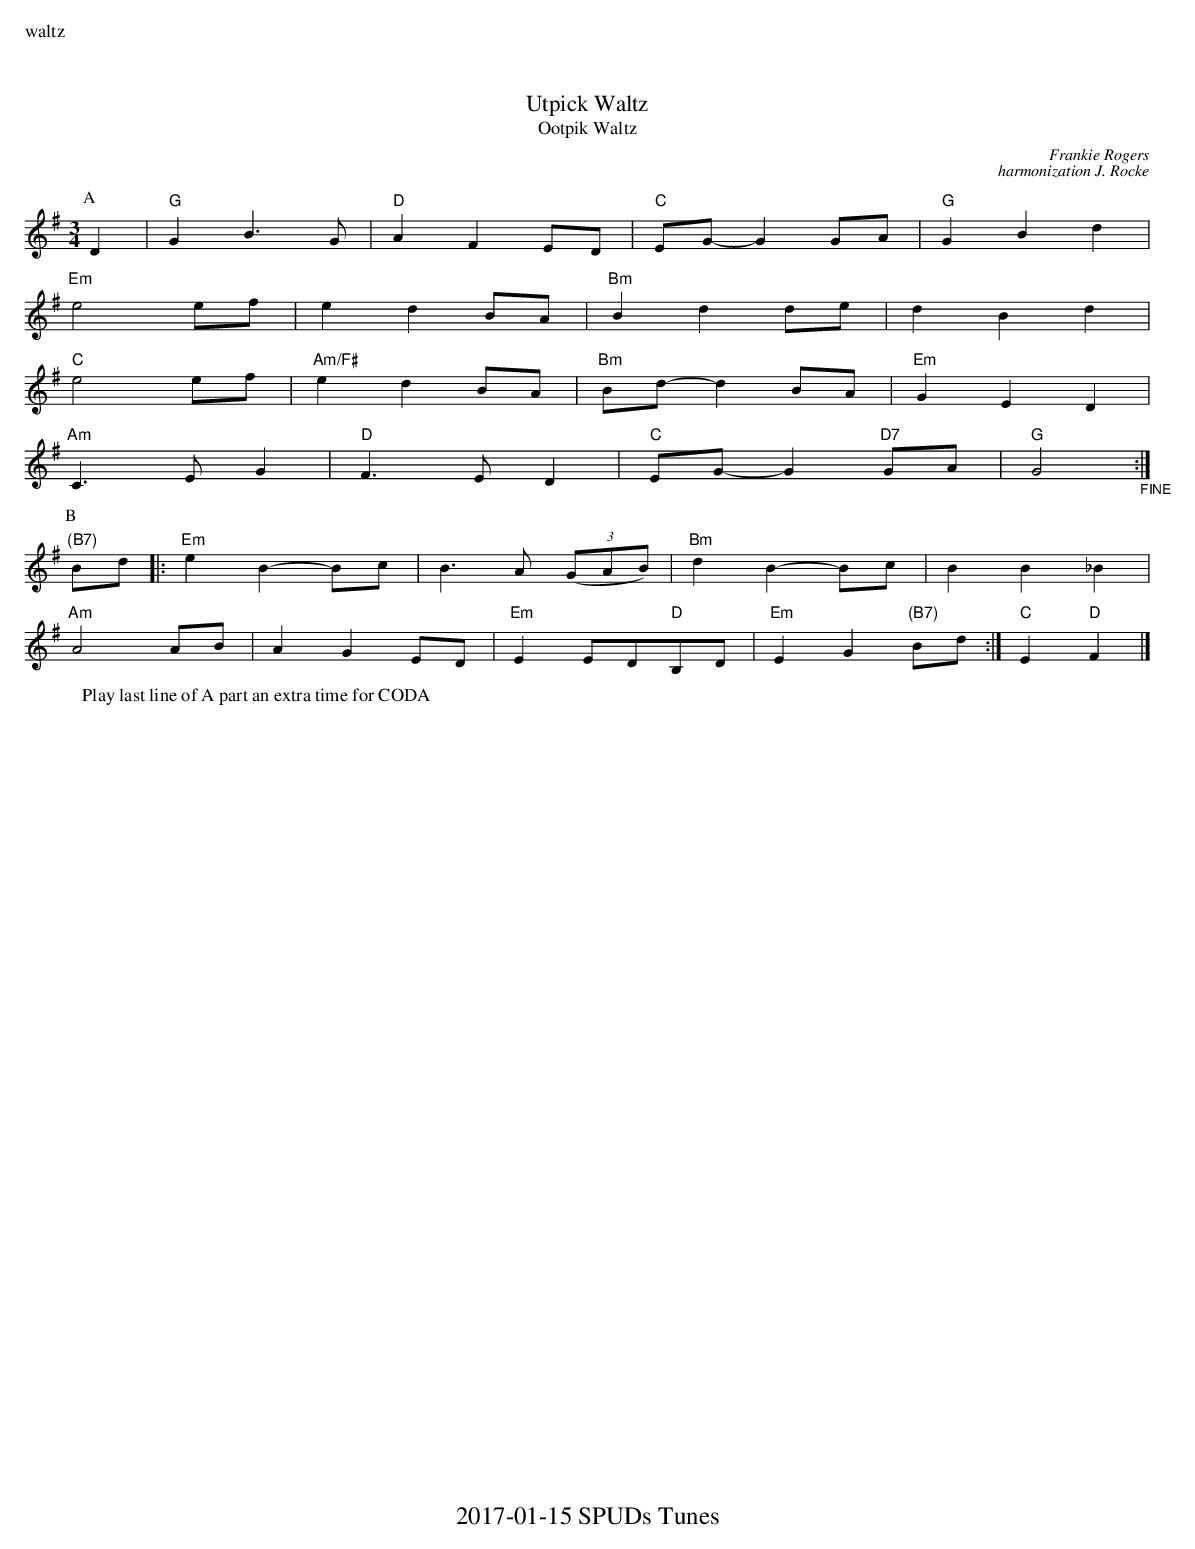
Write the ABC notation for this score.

X:1
%%text waltz
T:Utpick Waltz
T:Ootpik Waltz
C:Frankie Rogers
M:3/4
C:harmonization J. Rocke
L:1/4
K:G
P:A
D|"G"GB>G | "D"AF E/D/|"C"E/G/-G G/A/|"G"GBd|
"Em"e2 e/f/|ed B/A/|"Bm"Bd d/e/|dBd|
"C"e2 e/f/|"Am/F#"ed B/A/|"Bm"B/d/-d B/A/|"Em"GED|
"Am"C>EG| "D"F>ED|"C"E/G/-G"D7"G/A/|"G"G2"_FINE":|
P:B
"(B7)"B/d/|:"Em"eB-B/c/|B>A ((3G/A/B/)|"Bm"dB-B/c/|B B_B|
"Am"A2 A/B/|AG E/D/| "Em"E E/D/"D"B,/D/|"Em"EG "(B7)"B/d/:|"C"E "D"F|]
W:Play last line of A part an extra time for CODA
